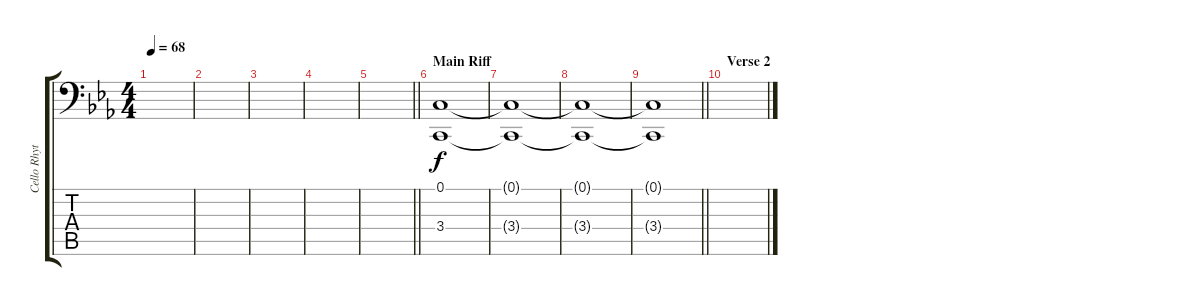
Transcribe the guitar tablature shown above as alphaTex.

\track ("Cello Rhythm 2" "Cello Rhyt") {instrument cello}
\staff {score tabs}
\tuning (C3 G2 D2 A1 E1 B0) {hide}
\ts (4 4)
\tempo 68
\clef f4
\ks eb
|
|
|
|
\barLineRight lightlight
|
\section ("" "Main Riff")
(0.1 3.4).1{volume 16 instrument choiraahs} |
(0.1{t} 3.4{t}).1{dy f} |
(0.1{t} 3.4{t}).1 |
\barLineRight lightlight
(0.1{t} 3.4{t}).1 |
\section ("" "Verse 2")
